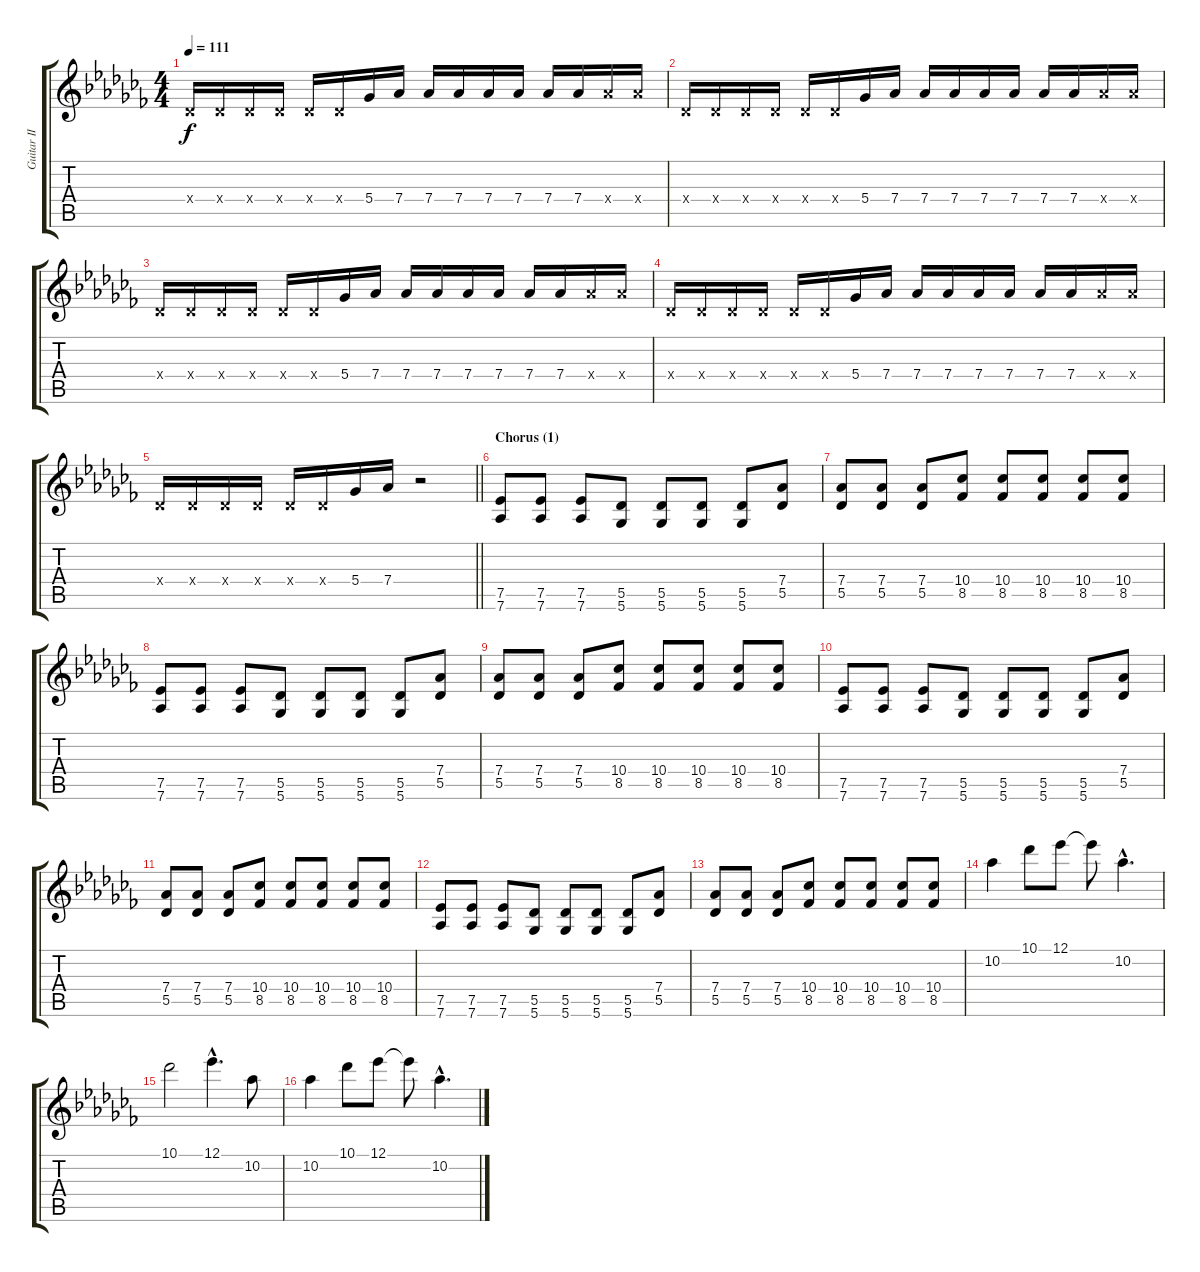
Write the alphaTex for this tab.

\track ("Guitar II" "Guitar II") {instrument distortionguitar}
\staff {score tabs}
\tuning (Eb4 Bb3 Gb3 Db3 Ab2 Db2) {hide}
\ts (4 4)
\tempo 111
\clef g2
\ks abminor
0.4{x}.16{dy f} 0.4{x}.16 0.4{x}.16 0.4{x}.16 0.4{x}.16 0.4{x}.16 5.4.16 7.4.16 7.4.16 7.4.16 7.4.16 7.4.16 7.4.16 7.4.16 7.4{x}.16 7.4{x}.16 |
0.4{x}.16 0.4{x}.16 0.4{x}.16 0.4{x}.16 0.4{x}.16 0.4{x}.16 5.4.16 7.4.16 7.4.16 7.4.16 7.4.16 7.4.16 7.4.16 7.4.16 7.4{x}.16 7.4{x}.16 |
0.4{x}.16 0.4{x}.16 0.4{x}.16 0.4{x}.16 0.4{x}.16 0.4{x}.16 5.4.16 7.4.16 7.4.16 7.4.16 7.4.16 7.4.16 7.4.16 7.4.16 7.4{x}.16 7.4{x}.16 |
0.4{x}.16 0.4{x}.16 0.4{x}.16 0.4{x}.16 0.4{x}.16 0.4{x}.16 5.4.16 7.4.16 7.4.16 7.4.16 7.4.16 7.4.16 7.4.16 7.4.16 7.4{x}.16 7.4{x}.16 |
\barLineRight lightlight
0.4{x}.16 0.4{x}.16 0.4{x}.16 0.4{x}.16 0.4{x}.16 0.4{x}.16 5.4.16 7.4.16 r.2 |
\section ("" "Chorus (1)")
(7.5 7.6).8 (7.5 7.6).8 (7.5 7.6).8 (5.5 5.6).8 (5.5 5.6).8 (5.5 5.6).8 (5.5 5.6).8 (7.4 5.5).8 |
(7.4 5.5).8 (7.4 5.5).8 (7.4 5.5).8 (10.4 8.5).8 (10.4 8.5).8 (10.4 8.5).8 (10.4 8.5).8 (10.4 8.5).8 |
(7.5 7.6).8 (7.5 7.6).8 (7.5 7.6).8 (5.5 5.6).8 (5.5 5.6).8 (5.5 5.6).8 (5.5 5.6).8 (7.4 5.5).8 |
(7.4 5.5).8 (7.4 5.5).8 (7.4 5.5).8 (10.4 8.5).8 (10.4 8.5).8 (10.4 8.5).8 (10.4 8.5).8 (10.4 8.5).8 |
(7.5 7.6).8 (7.5 7.6).8 (7.5 7.6).8 (5.5 5.6).8 (5.5 5.6).8 (5.5 5.6).8 (5.5 5.6).8 (7.4 5.5).8 |
(7.4 5.5).8 (7.4 5.5).8 (7.4 5.5).8 (10.4 8.5).8 (10.4 8.5).8 (10.4 8.5).8 (10.4 8.5).8 (10.4 8.5).8 |
(7.5 7.6).8 (7.5 7.6).8 (7.5 7.6).8 (5.5 5.6).8 (5.5 5.6).8 (5.5 5.6).8 (5.5 5.6).8 (7.4 5.5).8 |
(7.4 5.5).8 (7.4 5.5).8 (7.4 5.5).8 (10.4 8.5).8 (10.4 8.5).8 (10.4 8.5).8 (10.4 8.5).8 (10.4 8.5).8 |
10.2.4 10.1.8 12.1.8 12.1{t}.8 10.2{hac}.4{d} |
10.1.2 12.1{hac}.4{d} 10.2.8 |
10.2.4 10.1.8 12.1.8 12.1{t}.8 10.2{hac}.4{d}
